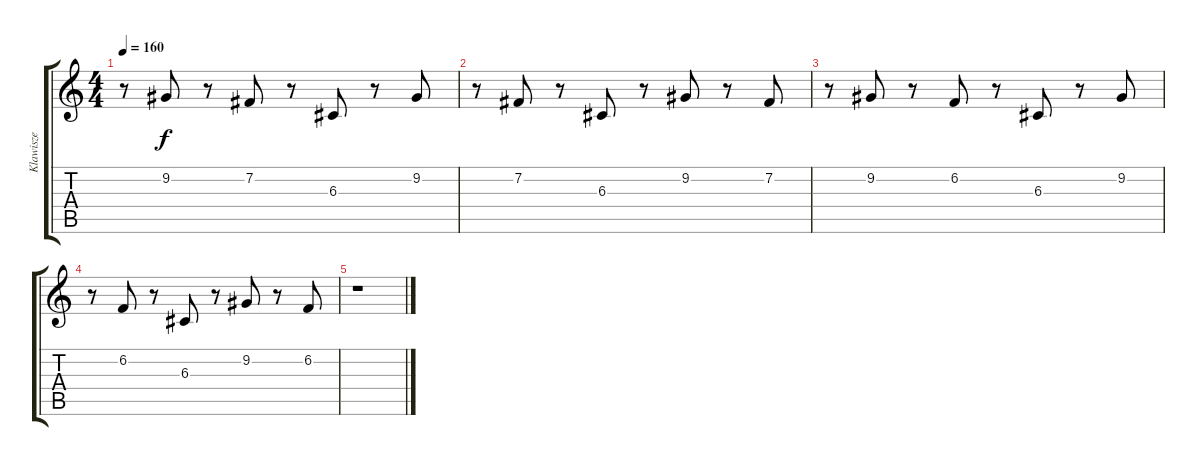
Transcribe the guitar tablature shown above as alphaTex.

\track ("Klawisze" "Klawisze") {instrument synthstrings2}
\staff {score tabs}
\tuning (E4 B3 G3 D3 A2 E2) {hide}
\ts (4 4)
\tempo 160
\clef g2
\ks c
r.8{dy f} 9.2.8 r.8 7.2.8 r.8 6.3.8 r.8 9.2.8 |
r.8 7.2.8 r.8 6.3.8 r.8 9.2.8 r.8 7.2.8 |
r.8 9.2.8 r.8 6.2.8 r.8 6.3.8 r.8 9.2.8 |
r.8 6.2.8 r.8 6.3.8 r.8 9.2.8 r.8 6.2.8 |
r.1
